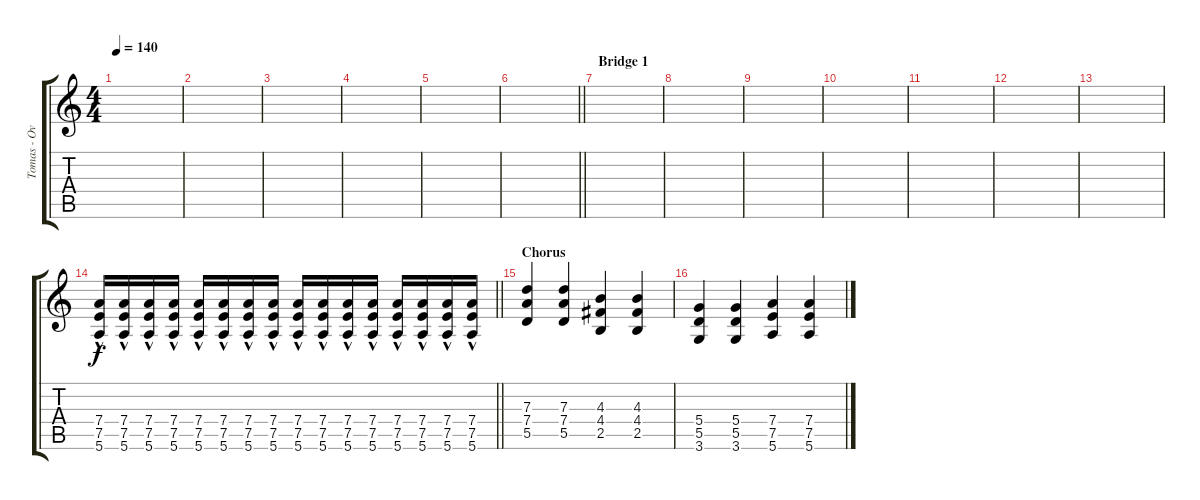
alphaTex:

\track ("Tomas - Overdub Guitar" "Tomas - Ov") {instrument overdrivenguitar}
\staff {score tabs}
\tuning (E4 B3 G3 D3 A2 E2) {hide}
\ts (4 4)
\tempo 140
\clef g2
\ks c
|
|
|
|
|
\barLineRight lightlight
|
\section ("" "Bridge 1")
|
|
|
|
|
|
|
\barLineRight lightlight
(7.4{hac} 7.5{hac} 5.6{hac}).16 (7.4{hac} 7.5{hac} 5.6{hac}).16 (7.4{hac} 7.5{hac} 5.6{hac}).16 (7.4{hac} 7.5{hac} 5.6{hac}).16 (7.4{hac} 7.5{hac} 5.6{hac}).16 (7.4{hac} 7.5{hac} 5.6{hac}).16 (7.4{hac} 7.5{hac} 5.6{hac}).16 (7.4{hac} 7.5{hac} 5.6{hac}).16 (7.4{hac} 7.5{hac} 5.6{hac}).16 (7.4{hac} 7.5{hac} 5.6{hac}).16 (7.4{hac} 7.5{hac} 5.6{hac}).16 (7.4{hac} 7.5{hac} 5.6{hac}).16 (7.4{hac} 7.5{hac} 5.6{hac}).16 (7.4{hac} 7.5{hac} 5.6{hac}).16 (7.4{hac} 7.5{hac} 5.6{hac}).16 (7.4{hac} 7.5{hac} 5.6{hac}).16 |
\section ("" "Chorus")
(7.3 7.4 5.5).4{volume 12} (7.3 7.4 5.5).4 (4.3 4.4 2.5).4 (4.3 4.4 2.5).4 |
(5.4 5.5 3.6).4 (5.4 5.5 3.6).4 (7.4 7.5 5.6).4 (7.4 7.5 5.6).4
